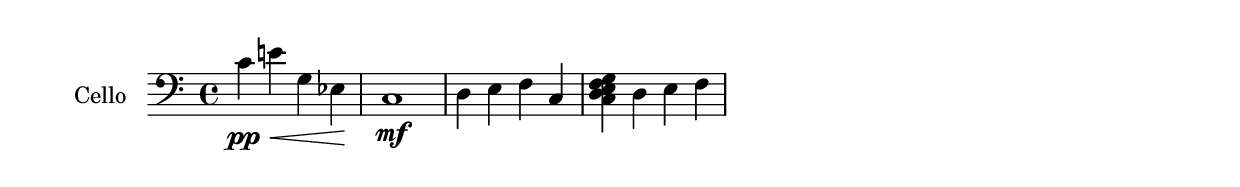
\version "2.24.0"

\language "english"

global = {
  \time 4/4
}

cello = \relative c {
  \global
  c'\pp\< e! g, ef \! | 
  c1\mf |
  d4 e f c | 
  <c d e f g> d e f |
}

\score {
  \new Staff \with {
    instrumentName = "Cello"
    midiInstrument = "cello"
  }
  { \clef bass \cello }
  \layout {}
  \midi {}
}